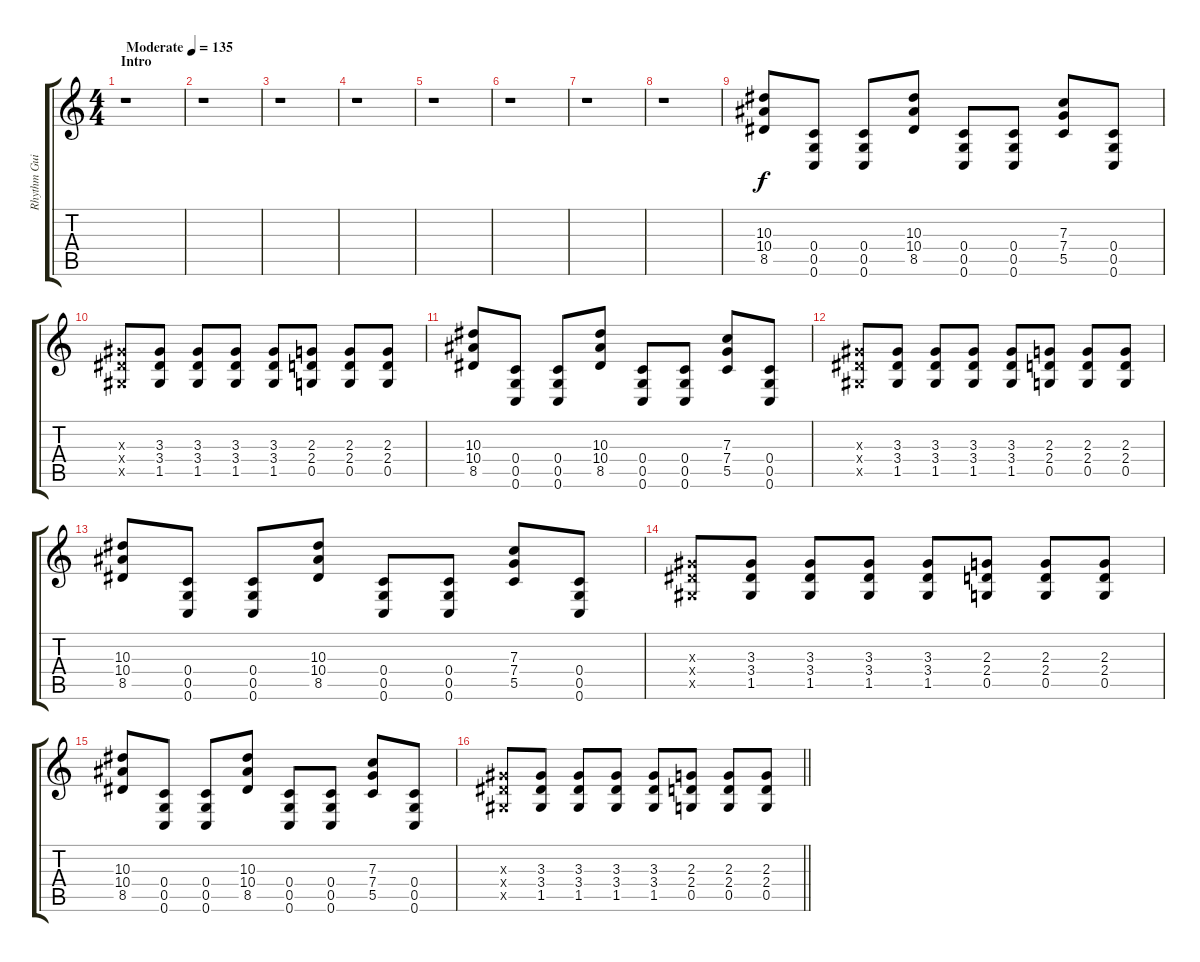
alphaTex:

\track ("Rhythm Guitar" "Rhythm Gui") {instrument distortionguitar}
\staff {score tabs}
\tuning (D4 A3 F3 C3 G2 C2) {hide}
\ts (4 4)
\section ("" "Intro")
\tempo (135 "Moderate")
\clef g2
\ks c
r.1{dy f instrument distortionguitar} |
r.1 |
r.1 |
r.1 |
r.1 |
r.1 |
r.1 |
r.1 |
(10.3 10.4 8.5).8 (0.4 0.5 0.6).8 (0.4 0.5 0.6).8 (10.3 10.4 8.5).8 (0.4 0.5 0.6).8 (0.4 0.5 0.6).8 (7.3 7.4 5.5).8 (0.4 0.5 0.6).8 |
(3.3{x} 3.4{x} 1.5{x}).8 (3.3 3.4 1.5).8 (3.3 3.4 1.5).8 (3.3 3.4 1.5).8 (3.3 3.4 1.5).8 (2.3 2.4 0.5).8 (2.3 2.4 0.5).8 (2.3 2.4 0.5).8 |
(10.3 10.4 8.5).8 (0.4 0.5 0.6).8 (0.4 0.5 0.6).8 (10.3 10.4 8.5).8 (0.4 0.5 0.6).8 (0.4 0.5 0.6).8 (7.3 7.4 5.5).8 (0.4 0.5 0.6).8 |
(3.3{x} 3.4{x} 1.5{x}).8 (3.3 3.4 1.5).8 (3.3 3.4 1.5).8 (3.3 3.4 1.5).8 (3.3 3.4 1.5).8 (2.3 2.4 0.5).8 (2.3 2.4 0.5).8 (2.3 2.4 0.5).8 |
(10.3 10.4 8.5).8 (0.4 0.5 0.6).8 (0.4 0.5 0.6).8 (10.3 10.4 8.5).8 (0.4 0.5 0.6).8 (0.4 0.5 0.6).8 (7.3 7.4 5.5).8 (0.4 0.5 0.6).8 |
(3.3{x} 3.4{x} 1.5{x}).8 (3.3 3.4 1.5).8 (3.3 3.4 1.5).8 (3.3 3.4 1.5).8 (3.3 3.4 1.5).8 (2.3 2.4 0.5).8 (2.3 2.4 0.5).8 (2.3 2.4 0.5).8 |
(10.3 10.4 8.5).8 (0.4 0.5 0.6).8 (0.4 0.5 0.6).8 (10.3 10.4 8.5).8 (0.4 0.5 0.6).8 (0.4 0.5 0.6).8 (7.3 7.4 5.5).8 (0.4 0.5 0.6).8 |
\barLineRight lightlight
(3.3{x} 3.4{x} 1.5{x}).8 (3.3 3.4 1.5).8 (3.3 3.4 1.5).8 (3.3 3.4 1.5).8 (3.3 3.4 1.5).8 (2.3 2.4 0.5).8 (2.3 2.4 0.5).8 (2.3 2.4 0.5).8
